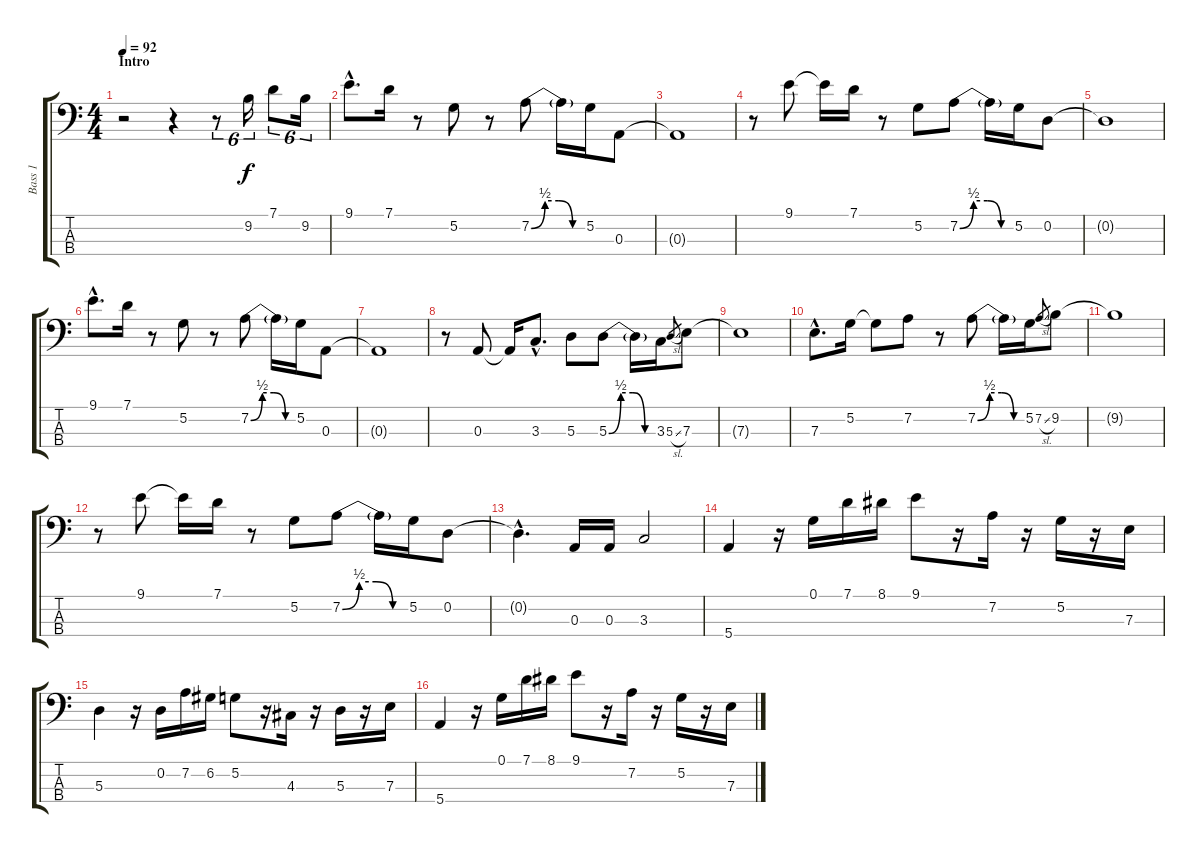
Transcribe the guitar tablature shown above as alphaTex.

\track ("Bass 1" "Bass 1") {instrument electricbassfinger}
\staff {score tabs}
\tuning (G2 D2 A1 E1) {hide}
\ts (4 4)
\section ("" "Intro")
\tempo 92
\clef f4
\ks c
r.2{dy f instrument electricbassfinger} r.4 r.8{tu (6 4)} 9.2.16{tu (6 4)} 7.1.8{tu (6 4)} 9.2.16{tu (6 4)} |
9.1{hac}.8{d} 7.1.16 r.8 5.2.8 r.8 7.2{be (custom 0 0 15 2 30 2 45 0 60 0)}.8 7.2{t}.16 5.2.16 0.3.8 |
0.3{t}.1 |
r.8 9.1.8 9.1{t}.16 7.1.16 r.8 5.2.8 7.2{be (custom 0 0 15 2 30 2 45 0 60 0)}.8 7.2{t}.16 5.2.16 0.2.8 |
0.2{t}.1 |
9.1{hac}.8{d} 7.1.16 r.8 5.2.8 r.8 7.2{be (custom 0 0 15 2 30 2 45 0 60 0)}.8 7.2{t}.16 5.2.16 0.3.8 |
0.3{t}.1 |
r.8 0.3.8 0.3{t}.16 3.3{hac}.8{d} 5.3.8 5.3{be (custom 0 0 15 2 30 2 45 0 60 0)}.8 5.3{t}.16 3.3.16 5.3{sl}.8{gr} 7.3.8 |
7.3{t}.1 |
7.3{hac}.8{d} 5.2.16 5.2{t}.8 7.2.8 r.8 7.2{be (custom 0 0 15 2 30 2 45 0 60 0)}.8 7.2{t}.16 5.2.16 7.2{sl}.8{gr} 9.2.8 |
9.2{t}.1 |
r.8 9.1.8 9.1{t}.16 7.1.16 r.8 5.2.8 7.2{be (custom 0 0 15 2 30 2 45 0 60 0)}.8 7.2{t}.16 5.2.16 0.2.8 |
0.2{hac t}.4{d} 0.3.16 0.3.16 3.3.2 |
5.4.4 r.16 0.1.16 7.1.16 8.1.16 9.1.8 r.16 7.2.16 r.16 5.2.16 r.16 7.3.16 |
5.3.4 r.16 0.2.16 7.2.16 6.2.16 5.2.8 r.16 4.3.16 r.16 5.3.16 r.16 7.3.16 |
5.4.4 r.16 0.1.16 7.1.16 8.1.16 9.1.8 r.16 7.2.16 r.16 5.2.16 r.16 7.3.16
